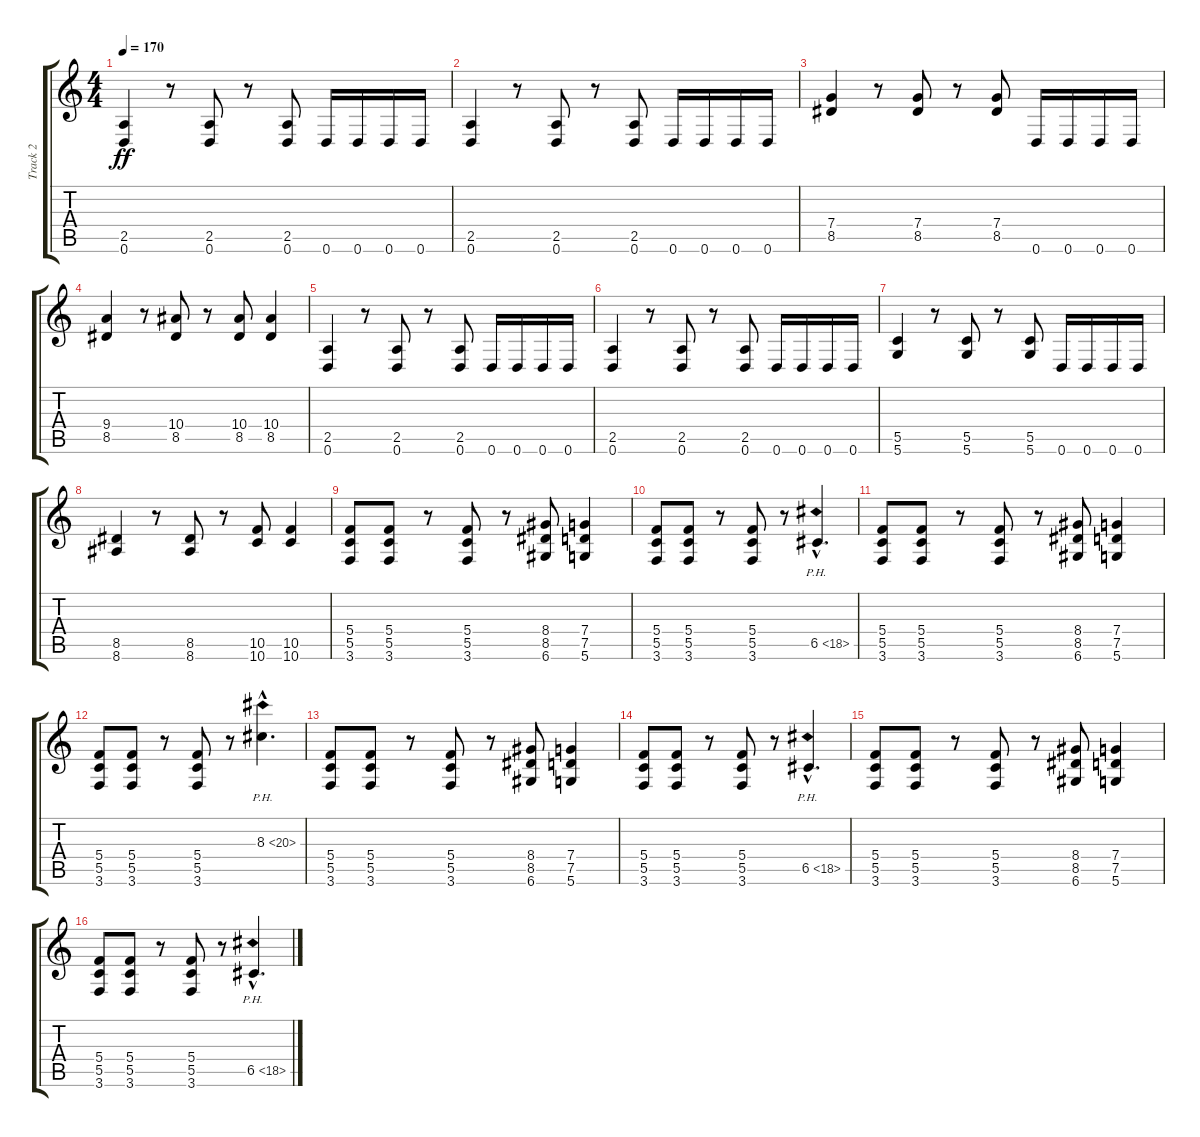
\track ("Track 2" "Track 2") {instrument distortionguitar}
\staff {score tabs}
\tuning (D4 A3 F3 C3 G2 D2) {hide}
\ts (4 4)
\tempo 170
\clef g2
\ks c
(2.5 0.6).4{dy ff} r.8 (2.5 0.6).8 r.8 (2.5 0.6).8 0.6.16 0.6.16 0.6.16 0.6.16 |
(2.5 0.6).4 r.8 (2.5 0.6).8 r.8 (2.5 0.6).8 0.6.16 0.6.16 0.6.16 0.6.16 |
(7.4 8.5).4 r.8 (7.4 8.5).8 r.8 (7.4 8.5).8 0.6.16 0.6.16 0.6.16 0.6.16 |
(9.4 8.5).4 r.8 (10.4 8.5).8 r.8 (10.4 8.5).8 (10.4 8.5).4 |
(2.5 0.6).4 r.8 (2.5 0.6).8 r.8 (2.5 0.6).8 0.6.16 0.6.16 0.6.16 0.6.16 |
(2.5 0.6).4 r.8 (2.5 0.6).8 r.8 (2.5 0.6).8 0.6.16 0.6.16 0.6.16 0.6.16 |
(5.5 5.6).4 r.8 (5.5 5.6).8 r.8 (5.5 5.6).8 0.6.16 0.6.16 0.6.16 0.6.16 |
(8.5 8.6).4 r.8 (8.5 8.6).8 r.8 (10.5 10.6).8 (10.5 10.6).4 |
(5.4 5.5 3.6).8 (5.4 5.5 3.6).8 r.8 (5.4 5.5 3.6).8 r.8 (8.4 8.5 6.6).8 (7.4 7.5 5.6).4 |
(5.4 5.5 3.6).8 (5.4 5.5 3.6).8 r.8 (5.4 5.5 3.6).8 r.8 6.5{ph 12 hac}.4{d instrument guitarharmonics} |
(5.4 5.5 3.6).8{instrument distortionguitar} (5.4 5.5 3.6).8 r.8 (5.4 5.5 3.6).8 r.8 (8.4 8.5 6.6).8 (7.4 7.5 5.6).4 |
(5.4 5.5 3.6).8 (5.4 5.5 3.6).8 r.8 (5.4 5.5 3.6).8 r.8 8.3{ph 12 hac}.4{d instrument guitarharmonics} |
(5.4 5.5 3.6).8{instrument distortionguitar} (5.4 5.5 3.6).8 r.8 (5.4 5.5 3.6).8 r.8 (8.4 8.5 6.6).8 (7.4 7.5 5.6).4 |
(5.4 5.5 3.6).8 (5.4 5.5 3.6).8 r.8 (5.4 5.5 3.6).8 r.8 6.5{ph 12 hac}.4{d instrument guitarharmonics} |
(5.4 5.5 3.6).8{instrument distortionguitar} (5.4 5.5 3.6).8 r.8 (5.4 5.5 3.6).8 r.8 (8.4 8.5 6.6).8 (7.4 7.5 5.6).4 |
(5.4 5.5 3.6).8 (5.4 5.5 3.6).8 r.8 (5.4 5.5 3.6).8 r.8 6.5{ph 12 hac}.4{d instrument guitarharmonics}
